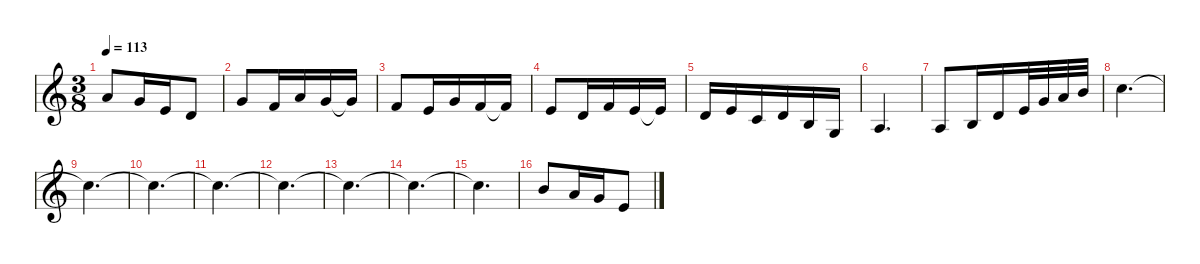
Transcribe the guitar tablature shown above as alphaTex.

\defaultSystemsLayout 4
\hideDynamics
\bracketExtendMode nobrackets
\singleTrackTrackNamePolicy hidden
\multiTrackTrackNamePolicy hidden
\firstSystemTrackNameMode fullname
\firstSystemTrackNameOrientation horizontal
\otherSystemsTrackNameOrientation horizontal
\track ("Don Preston" "el.pno.") {instrument electricgrandpiano}
\staff {score}
\tuning (E4 B3 G3 D3 A2 E2)
\ts (3 8)
\tempo 113
\clef g2
\ks c
5.1.8{dy f beam Up} 3.1.16{beam Up} 0.1.16{beam Up} 3.2.8{beam Up} |
3.1.8{beam Up} 1.1.16{beam Up} 5.1.16{beam Up} 3.1.16{beam Up} 3.1{t}.16{beam Up} |
1.1.8{beam Up} 0.1.16{beam Up} 3.1.16{beam Up} 1.1.16{beam Up} 1.1{t}.16{beam Up} |
0.1.8{beam Up} 3.2.16{beam Up} 1.1.16{beam Up} 0.1.16{beam Up} 0.1{t}.16{beam Up} |
3.2.16{beam Up} 0.1.16{beam Up} 1.2.16{beam Up} 3.2.16{beam Up} 0.2.16{beam Up} 0.3.16{beam Up} |
2.3.4{d beam Up} |
2.3.8{beam Up} 0.2.16{beam Up} 3.2.16{beam Up} 0.1.32{beam Up} 3.1.32{beam Up} 5.1.32{beam Up} 7.1.32{beam Up} |
8.1.4{d beam Down} |
8.1{t}.4{d beam Down} |
8.1{t}.4{d beam Down} |
8.1{t}.4{d beam Down} |
8.1{t}.4{d beam Down} |
8.1{t}.4{d beam Down} |
8.1{t}.4{d beam Down} |
8.1{t}.4{d beam Down} |
12.2.8{beam Up} 5.1.16{beam Up} 3.1.16{beam Up} 0.1.8{beam Up}
